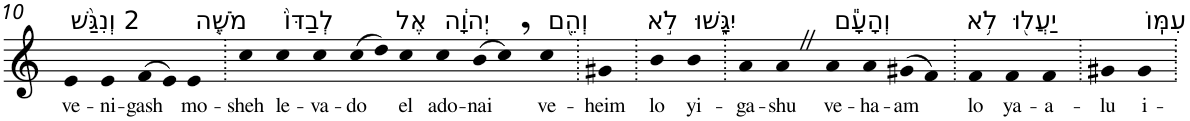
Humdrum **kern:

**kern	**text
*part1	*part1
*staff1	*staff1
*I"Piano	*
*I'Pno	*
!!LO:PB:g=z
*clefG2	*
*k[]	*
=10	=10
!LO:TX:a:t=2 וְנִגַּ֨שׁ	!
!	!LO:LY:b
4e	ve-
!	!LO:LY:b
4e	-ni-
!	!LO:LY:b
(>8f	-gash
8e)	.
!LO:TX:a:t=מֹשֶׁ֤ה	!
!	!LO:LY:b
4e	mo-
=11.	=11.
!	!LO:LY:b
4cc	-sheh
!LO:TX:a:t=לְבַדּוֹ֙	!
!	!LO:LY:b
4cc	le-
!	!LO:LY:b
4cc	-va-
!	!LO:LY:b
(>8cc	-do
8dd)	.
!LO:TX:a:t=אֶל	!
!	!LO:LY:b
4cc	el
!LO:TX:a:t=יְהוָ֔ה	!
!	!LO:LY:b
4cc	ado-
!	!LO:LY:b
(>8b	-nai
8cc,)	.
!LO:TX:a:t=וְהֵ֖ם	!
!	!LO:LY:b
4cc	ve-
=12.	=12.
!	!LO:LY:b
4g#X	-heim
=13.	=13.
!LO:TX:a:t=לֹ֣א	!
!	!LO:LY:b
4b	lo
!LO:TX:a:t=יִגָּ֑שׁוּ	!
!	!LO:LY:b
4b	yi-
=14.	=14.
!	!LO:LY:b
4a	-ga-
!	!LO:LY:b
4aZ	-shu
!LO:TX:a:t=וְהָעָ֕ם	!
!	!LO:LY:b
4a	ve-
!	!LO:LY:b
4a	-ha-
!	!LO:LY:b
(>8g#X	-am
8f)	.
=15.	=15.
!LO:TX:a:t=לֹ֥א	!
!	!LO:LY:b
4f	lo
!LO:TX:a:t=יַעֲל֖וּ	!
!	!LO:LY:b
4f	ya-
!	!LO:LY:b
4f	-a-
=16.	=16.
!	!LO:LY:b
4g#X	-lu
!LO:TX:a:t=עִמּֽוֹ	!
!	!LO:LY:b
4g#	i-
=.	=.
*-	*-
